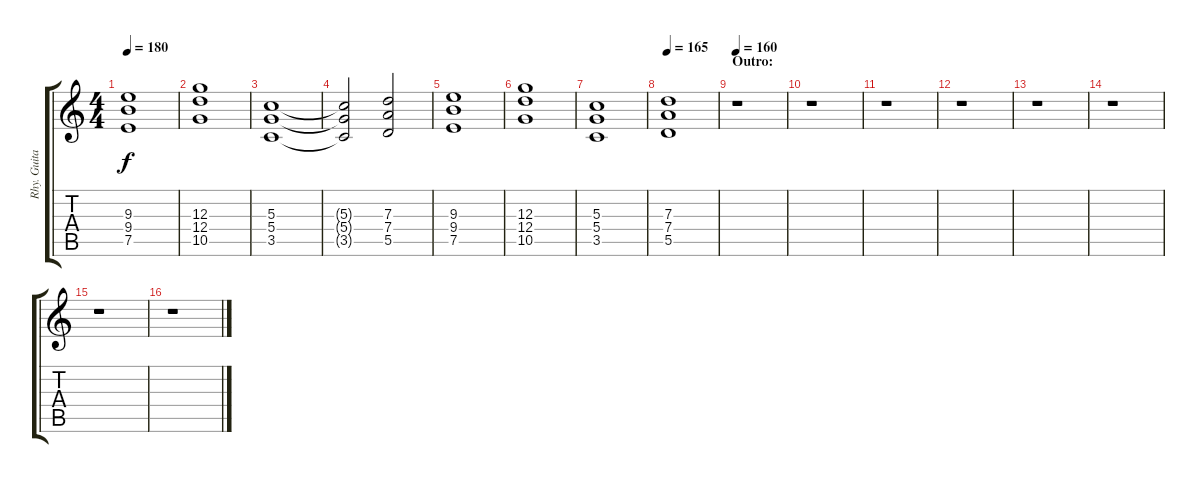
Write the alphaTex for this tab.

\track ("Rhy. Guitar 2" "Rhy. Guita") {instrument distortionguitar}
\staff {score tabs}
\tuning (E4 B3 G3 D3 A2 E2) {hide}
\ts (4 4)
\tempo 180
\clef g2
\ks c
(9.3 9.4 7.5).1{dy f} |
(12.3 12.4 10.5).1 |
(5.3 5.4 3.5).1 |
(5.3{t} 5.4{t} 3.5{t}).2 (7.3 7.4 5.5).2 |
(9.3 9.4 7.5).1 |
(12.3 12.4 10.5).1 |
(5.3 5.4 3.5).1 |
\tempo 165
(7.3 7.4 5.5).1 |
\section ("" "Outro:")
\tempo 160
r.1 |
r.1 |
r.1 |
r.1 |
r.1 |
r.1 |
r.1 |
r.1
